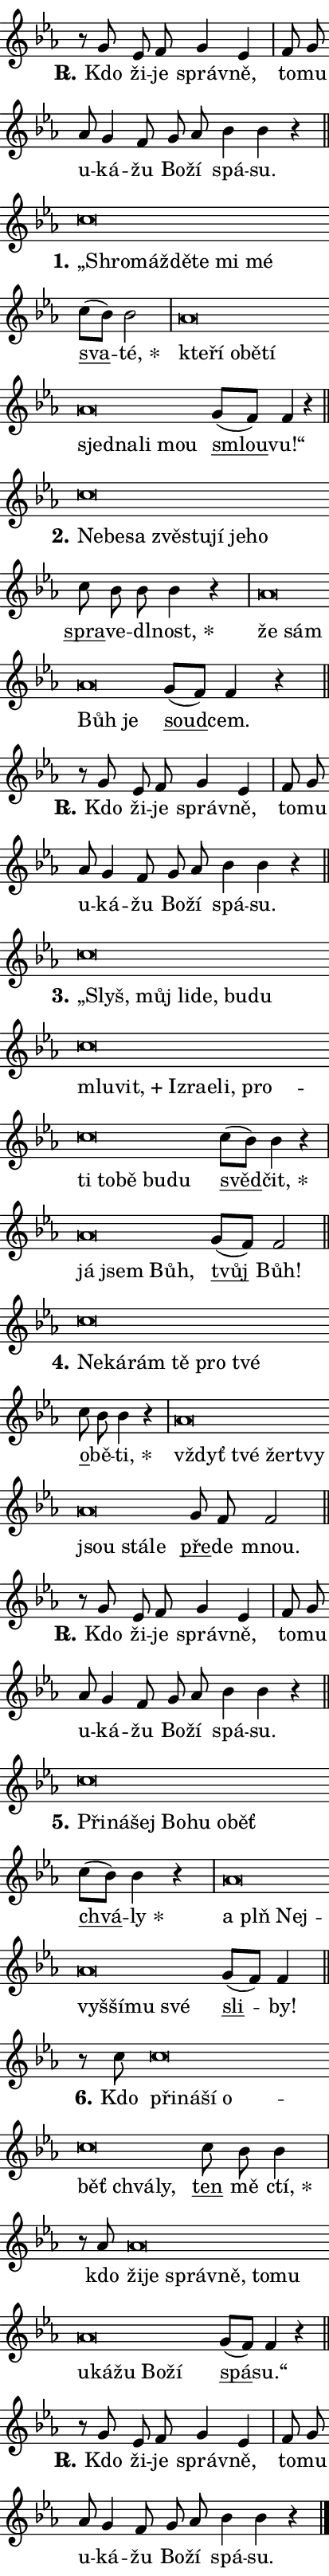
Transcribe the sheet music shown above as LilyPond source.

\version "2.22.1"
\header { tagline = "" }
\paper {
  indent = 0\cm
  top-margin = 0\cm
  right-margin = 0\cm
  bottom-margin = 0\cm
  left-margin = 0\cm
  paper-width = 7\cm
  page-breaking = #ly:one-page-breaking
  system-system-spacing.basic-distance = #11
  score-system-spacing.basic-distance = #11.3
  ragged-last = ##f
}


%% Author: Thomas Morley
%% https://lists.gnu.org/archive/html/lilypond-user/2020-05/msg00002.html
#(define (line-position grob)
"Returns position of @var[grob} in current system:
   @code{'start}, if at first time-step
   @code{'end}, if at last time-step
   @code{'middle} otherwise
"
  (let* ((col (ly:item-get-column grob))
         (ln (ly:grob-object col 'left-neighbor))
         (rn (ly:grob-object col 'right-neighbor))
         (col-to-check-left (if (ly:grob? ln) ln col))
         (col-to-check-right (if (ly:grob? rn) rn col))
         (break-dir-left
           (and
             (ly:grob-property col-to-check-left 'non-musical #f)
             (ly:item-break-dir col-to-check-left)))
         (break-dir-right
           (and
             (ly:grob-property col-to-check-right 'non-musical #f)
             (ly:item-break-dir col-to-check-right))))
        (cond ((eqv? 1 break-dir-left) 'start)
              ((eqv? -1 break-dir-right) 'end)
              (else 'middle))))

#(define (tranparent-at-line-position vctor)
  (lambda (grob)
  "Relying on @code{line-position} select the relevant enry from @var{vctor}.
Used to determine transparency,"
    (case (line-position grob)
      ((end) (not (vector-ref vctor 0)))
      ((middle) (not (vector-ref vctor 1)))
      ((start) (not (vector-ref vctor 2))))))

noteHeadBreakVisibility =
#(define-music-function (break-visibility)(vector?)
"Makes @code{NoteHead}s transparent relying on @var{break-visibility}"
#{
  \override NoteHead.transparent =
    #(tranparent-at-line-position break-visibility)
#})

#(define delete-ledgers-for-transparent-note-heads
  (lambda (grob)
    "Reads whether a @code{NoteHead} is transparent.
If so this @code{NoteHead} is removed from @code{'note-heads} from
@var{grob}, which is supposed to be @code{LedgerLineSpanner}.
As a result ledgers are not printed for this @code{NoteHead}"
    (let* ((nhds-array (ly:grob-object grob 'note-heads))
           (nhds-list
             (if (ly:grob-array? nhds-array)
                 (ly:grob-array->list nhds-array)
                 '()))
           ;; Relies on the transparent-property being done before
           ;; Staff.LedgerLineSpanner.after-line-breaking is executed.
           ;; This is fragile ...
           (to-keep
             (remove
               (lambda (nhd)
                 (ly:grob-property nhd 'transparent #f))
               nhds-list)))
      ;; TODO find a better method to iterate over grob-arrays, similiar
      ;; to filter/remove etc for lists
      ;; For now rebuilt from scratch
      (set! (ly:grob-object grob 'note-heads)  '())
      (for-each
        (lambda (nhd)
          (ly:pointer-group-interface::add-grob grob 'note-heads nhd))
        to-keep))))

hideNotes = {
  \noteHeadBreakVisibility #begin-of-line-visible
}
unHideNotes = {
  \noteHeadBreakVisibility #all-visible
}

% work-around for resetting accidentals
% https://lilypond.org/doc/v2.23/Documentation/notation/displaying-rhythms#unmetered-music
cadenzaMeasure = {
  \cadenzaOff
  \partial 1024 s1024
  \cadenzaOn
}

#(define-markup-command (accent layout props text) (markup?)
  "Underline accented syllable"
  (interpret-markup layout props
    #{\markup \override #'(offset . 4.3) \underline { #text }#}))

responsum = \markup \concat {
  "R" \hspace #-1.05 \path #0.1 #'((moveto 0 0.07) (lineto 0.9 0.8)) \hspace #0.05 "."
}

\layout {
    \context {
        \Staff
        \remove "Time_signature_engraver"
        \override LedgerLineSpanner.after-line-breaking = #delete-ledgers-for-transparent-note-heads
    }
    \context {
        \Voice {
            \override NoteHead.output-attributes = #'((class . "notehead"))
            \override Hairpin.height = #0.55
        }
    }
    \context {
        \Lyrics {
            \override StanzaNumber.output-attributes = #'((class . "stanzanumber"))
            \override LyricSpace.minimum-distance = #0.9
            \override LyricText.font-name = #"TeX Gyre Schola"
            \override LyricText.font-size = 1
            \override StanzaNumber.font-name = #"TeX Gyre Schola Bold"
            \override StanzaNumber.font-size = 1
        }
    }
}

% magnetic-lyrics.ily
%
%   written by
%     Jean Abou Samra <jean@abou-samra.fr>
%     Werner Lemberg <wl@gnu.org>
%
%   adapted by
%     Jiri Hon <jiri.hon@gmail.com>
%
% Version 2022-Apr-15

% https://www.mail-archive.com/lilypond-user@gnu.org/msg149350.html

#(define (Left_hyphen_pointer_engraver context)
   "Collect syllable-hyphen-syllable occurrences in lyrics and store
them in properties.  This engraver only looks to the left.  For
example, if the lyrics input is @code{foo -- bar}, it does the
following.

@itemize @bullet
@item
Set the @code{text} property of the @code{LyricHyphen} grob between
@q{foo} and @q{bar} to @code{foo}.

@item
Set the @code{left-hyphen} property of the @code{LyricText} grob with
text @q{foo} to the @code{LyricHyphen} grob between @q{foo} and
@q{bar}.
@end itemize

Use this auxiliary engraver in combination with the
@code{lyric-@/text::@/apply-@/magnetic-@/offset!} hook."
   (let ((hyphen #f)
         (text #f))
     (make-engraver
      (acknowledgers
       ((lyric-syllable-interface engraver grob source-engraver)
        (set! text grob)))
      (end-acknowledgers
       ((lyric-hyphen-interface engraver grob source-engraver)
        ;(when (not (grob::has-interface grob 'lyric-space-interface))
          (set! hyphen grob)));)
      ((stop-translation-timestep engraver)
       (when (and text hyphen)
         (ly:grob-set-object! text 'left-hyphen hyphen))
       (set! text #f)
       (set! hyphen #f)))))

#(define (lyric-text::apply-magnetic-offset! grob)
   "If the space between two syllables is less than the value in
property @code{LyricText@/.details@/.squash-threshold}, move the right
syllable to the left so that it gets concatenated with the left
syllable.

Use this function as a hook for
@code{LyricText@/.after-@/line-@/breaking} if the
@code{Left_@/hyphen_@/pointer_@/engraver} is active."
   (let ((hyphen (ly:grob-object grob 'left-hyphen #f)))
     (when hyphen
       (let ((left-text (ly:spanner-bound hyphen LEFT)))
         (when (grob::has-interface left-text 'lyric-syllable-interface)
           (let* ((common (ly:grob-common-refpoint grob left-text X))
                  (this-x-ext (ly:grob-extent grob common X))
                  (left-x-ext
                   (begin
                     ;; Trigger magnetism for left-text.
                     (ly:grob-property left-text 'after-line-breaking)
                     (ly:grob-extent left-text common X)))
                  ;; `delta` is the gap width between two syllables.
                  (delta (- (interval-start this-x-ext)
                            (interval-end left-x-ext)))
                  (details (ly:grob-property grob 'details))
                  (threshold (assoc-get 'squash-threshold details 0.2)))
             (when (< delta threshold)
               (let* (;; We have to manipulate the input text so that
                      ;; ligatures crossing syllable boundaries are not
                      ;; disabled.  For languages based on the Latin
                      ;; script this is essentially a beautification.
                      ;; However, for non-Western scripts it can be a
                      ;; necessity.
                      (lt (ly:grob-property left-text 'text))
                      (rt (ly:grob-property grob 'text))
                      (is-space (grob::has-interface hyphen 'lyric-space-interface))
                      (space (if is-space " " ""))
                      (space-markup (grob-interpret-markup grob " "))
                      (space-size (interval-length (ly:stencil-extent space-markup X)))
                      (extra-delta (if is-space space-size 0))
                      ;; Append new syllable.
                      (ltrt-space (if (and (string? lt) (string? rt))
                                (string-append lt space rt)
                                (make-concat-markup (list lt space rt))))
                      ;; Right-align `ltrt` to the right side.
                      (ltrt-space-markup (grob-interpret-markup
                               grob
                               (make-translate-markup
                                (cons (interval-length this-x-ext) 0)
                                (make-right-align-markup ltrt-space)))))
                 (begin
                   ;; Don't print `left-text`.
                   (ly:grob-set-property! left-text 'stencil #f)
                   ;; Set text and stencil (which holds all collected
                   ;; syllables so far) and shift it to the left.
                   (ly:grob-set-property! grob 'text ltrt-space)
                   (ly:grob-set-property! grob 'stencil ltrt-space-markup)
                   (ly:grob-translate-axis! grob (- (- delta extra-delta)) X))))))))))


#(define (lyric-hyphen::displace-bounds-first grob)
   ;; Make very sure this callback isn't triggered too early.
   (let ((left (ly:spanner-bound grob LEFT))
         (right (ly:spanner-bound grob RIGHT)))
     (ly:grob-property left 'after-line-breaking)
     (ly:grob-property right 'after-line-breaking)
     (ly:lyric-hyphen::print grob)))

squashThreshold = #0.4

\layout {
  \context {
    \Lyrics
    \consists #Left_hyphen_pointer_engraver
    \override LyricText.after-line-breaking =
      #lyric-text::apply-magnetic-offset!
    \override LyricHyphen.stencil = #lyric-hyphen::displace-bounds-first
    \override LyricText.details.squash-threshold = \squashThreshold
    \override LyricHyphen.minimum-distance = 0
    \override LyricHyphen.minimum-length = \squashThreshold
  }
}

squash = \override LyricText.details.squash-threshold = 9999
unSquash = \override LyricText.details.squash-threshold = \squashThreshold

left = \override LyricText.self-alignment-X = #LEFT
unLeft = \revert LyricText.self-alignment-X

starOffset = #(lambda (grob) 
                (let ((x_offset (ly:self-alignment-interface::aligned-on-x-parent grob)))
                  (if (= x_offset 0) 0 (+ x_offset 1.2))))

star = #(define-music-function (syllable)(string?)
"Append star separator at the end of a syllable"
#{
  \once \override LyricText.X-offset = #starOffset
  \lyricmode { \markup {
    #syllable
    \override #'((font-name . "TeX Gyre Schola Bold")) \hspace #0.2 \lower #0.65 \larger "*"
  } }
#})

starAccent = #(define-music-function (syllable)(string?)
"Append star separator at the end of a syllable and make accent"
#{
  \once \override LyricText.X-offset = #starOffset
  \lyricmode { \markup {
    \accent #syllable
    \override #'((font-name . "TeX Gyre Schola Bold")) \hspace #0.2 \lower #0.65 \larger "*"
  } }
#})

breath = #(define-music-function (syllable)(string?)
"Append breathing indicator at the end of a syllable"
#{
  \lyricmode { \markup { #syllable "+" } }
#})

optionalBreath = #(define-music-function (syllable)(string?)
"Append optional breathing indicator at the end of a syllable"
#{
  \lyricmode { \markup { #syllable "(+)" } }
#})


\score {
    <<
        \new Voice = "melody" { \cadenzaOn \key es \major \relative { r8 g' es f g4 es \cadenzaMeasure \bar "|" f8 g \bar "" as g4 f8 \bar "" g as \bar "" bes4 bes r \cadenzaMeasure \bar "||" \break } }
        \new Lyrics \lyricsto "melody" { \lyricmode { \set stanza = \responsum
Kdo ži -- je správ -- ně, to -- mu u -- ká -- žu Bo -- ží spá -- su. } }
    >>
    \layout {}
}

\score {
    <<
        \new Voice = "melody" { \cadenzaOn \key es \major \relative { c''\breve*1/16 \hideNotes \breve*1/16 \bar "" \breve*1/16 \bar "" \breve*1/16 \bar "" \breve*1/16 \breve*1/16 \bar "" \unHideNotes \bar "" c8[( bes)] bes2 \cadenzaMeasure \bar "|" as\breve*1/16 \hideNotes \breve*1/16 \bar "" \breve*1/16 \bar "" \breve*1/16 \bar "" \breve*1/16 \bar "" \breve*1/16 \bar "" \breve*1/16 \bar "" \breve*1/16 \breve*1/16 \bar "" \unHideNotes \bar "" g8[( f)] f4 r \cadenzaMeasure \bar "||" \break } }
        \new Lyrics \lyricsto "melody" { \lyricmode { \set stanza = "1."
\left „Shro -- \squash máž -- dě -- te mi mé \unLeft \unSquash \markup \accent sva -- \star té, \left kte -- \squash ří o -- bě -- tí sjed -- na -- li mou \unLeft \unSquash \markup \accent smlou -- vu!“ } }
    >>
    \layout {}
}

\score {
    <<
        \new Voice = "melody" { \cadenzaOn \key es \major \relative { c''\breve*1/16 \hideNotes \breve*1/16 \bar "" \breve*1/16 \bar "" \breve*1/16 \bar "" \breve*1/16 \bar "" \breve*1/16 \bar "" \breve*1/16 \breve*1/16 \bar "" \unHideNotes \bar "" c8 bes bes bes4 r \cadenzaMeasure \bar "|" as\breve*1/16 \hideNotes \breve*1/16 \bar "" \breve*1/16 \breve*1/16 \bar "" \unHideNotes \bar "" g8[( f)] f4 r \cadenzaMeasure \bar "||" \break } }
        \new Lyrics \lyricsto "melody" { \lyricmode { \set stanza = "2."
\left Ne -- \squash be -- sa zvě -- stu -- jí je -- ho \unLeft \unSquash \markup \accent spra -- ve -- dl -- \star nost, \left že \squash sám Bůh je \unLeft \unSquash \markup \accent soud -- cem. } }
    >>
    \layout {}
}

\score {
    <<
        \new Voice = "melody" { \cadenzaOn \key es \major \relative { r8 g' es f g4 es \cadenzaMeasure \bar "|" f8 g \bar "" as g4 f8 \bar "" g as \bar "" bes4 bes r \cadenzaMeasure \bar "||" \break } }
        \new Lyrics \lyricsto "melody" { \lyricmode { \set stanza = \responsum
Kdo ži -- je správ -- ně, to -- mu u -- ká -- žu Bo -- ží spá -- su. } }
    >>
    \layout {}
}

\score {
    <<
        \new Voice = "melody" { \cadenzaOn \key es \major \relative { c''\breve*1/16 \hideNotes \breve*1/16 \bar "" \breve*1/16 \bar "" \breve*1/16 \bar "" \breve*1/16 \bar "" \breve*1/16 \bar "" \breve*1/16 \bar "" \breve*1/16 \bar "" \breve*1/16 \bar "" \breve*1/16 \bar "" \breve*1/16 \bar "" \breve*1/16 \bar "" \breve*1/16 \bar "" \breve*1/16 \bar "" \breve*1/16 \bar "" \breve*1/16 \bar "" \breve*1/16 \breve*1/16 \bar "" \unHideNotes \bar "" c8[( bes)] bes4 r \cadenzaMeasure \bar "|" as\breve*1/16 \hideNotes \breve*1/16 \breve*1/16 \bar "" \unHideNotes \bar "" g8[( f)] f2 \cadenzaMeasure \bar "||" \break } }
        \new Lyrics \lyricsto "melody" { \lyricmode { \set stanza = "3."
\left „Slyš, \squash můj li -- de, bu -- du mlu -- \breath "vit," Iz -- ra -- e -- li, pro -- ti to -- bě bu -- du \unLeft \unSquash \markup \accent svěd -- \star čit, \left já \squash jsem Bůh, \unLeft \unSquash \markup \accent tvůj Bůh! } }
    >>
    \layout {}
}

\score {
    <<
        \new Voice = "melody" { \cadenzaOn \key es \major \relative { c''\breve*1/16 \hideNotes \breve*1/16 \bar "" \breve*1/16 \bar "" \breve*1/16 \bar "" \breve*1/16 \breve*1/16 \bar "" \unHideNotes \bar "" c8 bes bes4 r \cadenzaMeasure \bar "|" as\breve*1/16 \hideNotes \breve*1/16 \bar "" \breve*1/16 \bar "" \breve*1/16 \bar "" \breve*1/16 \bar "" \breve*1/16 \breve*1/16 \bar "" \unHideNotes \bar "" g8 f f2 \cadenzaMeasure \bar "||" \break } }
        \new Lyrics \lyricsto "melody" { \lyricmode { \set stanza = "4."
\left Ne -- \squash ká -- rám tě pro tvé \unLeft \unSquash \markup \accent o -- bě -- \star ti, \left vždyť \squash tvé žer -- tvy jsou stá -- le \unLeft \unSquash \markup \accent pře -- de mnou. } }
    >>
    \layout {}
}

\score {
    <<
        \new Voice = "melody" { \cadenzaOn \key es \major \relative { r8 g' es f g4 es \cadenzaMeasure \bar "|" f8 g \bar "" as g4 f8 \bar "" g as \bar "" bes4 bes r \cadenzaMeasure \bar "||" \break } }
        \new Lyrics \lyricsto "melody" { \lyricmode { \set stanza = \responsum
Kdo ži -- je správ -- ně, to -- mu u -- ká -- žu Bo -- ží spá -- su. } }
    >>
    \layout {}
}

\score {
    <<
        \new Voice = "melody" { \cadenzaOn \key es \major \relative { c''\breve*1/16 \hideNotes \breve*1/16 \bar "" \breve*1/16 \bar "" \breve*1/16 \bar "" \breve*1/16 \bar "" \breve*1/16 \breve*1/16 \bar "" \unHideNotes \bar "" c8[( bes)] bes4 r \cadenzaMeasure \bar "|" as\breve*1/16 \hideNotes \breve*1/16 \bar "" \breve*1/16 \bar "" \breve*1/16 \bar "" \breve*1/16 \bar "" \breve*1/16 \breve*1/16 \bar "" \unHideNotes \bar "" g8[( f)] f4 \cadenzaMeasure \bar "||" \break } }
        \new Lyrics \lyricsto "melody" { \lyricmode { \set stanza = "5."
\left Při -- \squash ná -- šej Bo -- hu o -- běť \unLeft \unSquash \markup \accent chvá -- \star ly \left a \squash plň Nej -- vyš -- ší -- mu své \unLeft \unSquash \markup \accent sli -- by! } }
    >>
    \layout {}
}

\score {
    <<
        \new Voice = "melody" { \cadenzaOn \key es \major \relative { r8 c''8 c\breve*1/16 \hideNotes \breve*1/16 \bar "" \breve*1/16 \bar "" \breve*1/16 \bar "" \breve*1/16 \bar "" \breve*1/16 \breve*1/16 \bar "" \unHideNotes \bar "" c8 bes bes4 \cadenzaMeasure \bar "|" r8 as8 as\breve*1/16 \hideNotes \breve*1/16 \bar "" \breve*1/16 \bar "" \breve*1/16 \bar "" \breve*1/16 \bar "" \breve*1/16 \bar "" \breve*1/16 \bar "" \breve*1/16 \bar "" \breve*1/16 \bar "" \breve*1/16 \breve*1/16 \bar "" \unHideNotes \bar "" g8[( f)] f4 r \cadenzaMeasure \bar "||" \break } }
        \new Lyrics \lyricsto "melody" { \lyricmode { \set stanza = "6."
Kdo \left při -- \squash ná -- ší o -- běť chvá -- ly, \unLeft \unSquash \markup \accent ten mě \star ctí, kdo \left ži -- \squash je správ -- ně, to -- mu u -- ká -- žu Bo -- ží \unLeft \unSquash \markup \accent spá -- su.“ } }
    >>
    \layout {}
}

\score {
    <<
        \new Voice = "melody" { \cadenzaOn \key es \major \relative { r8 g' es f g4 es \cadenzaMeasure \bar "|" f8 g \bar "" as g4 f8 \bar "" g as \bar "" bes4 bes r \cadenzaMeasure \bar "||" \break } \bar "|." }
        \new Lyrics \lyricsto "melody" { \lyricmode { \set stanza = \responsum
Kdo ži -- je správ -- ně, to -- mu u -- ká -- žu Bo -- ží spá -- su. } }
    >>
    \layout {}
}
